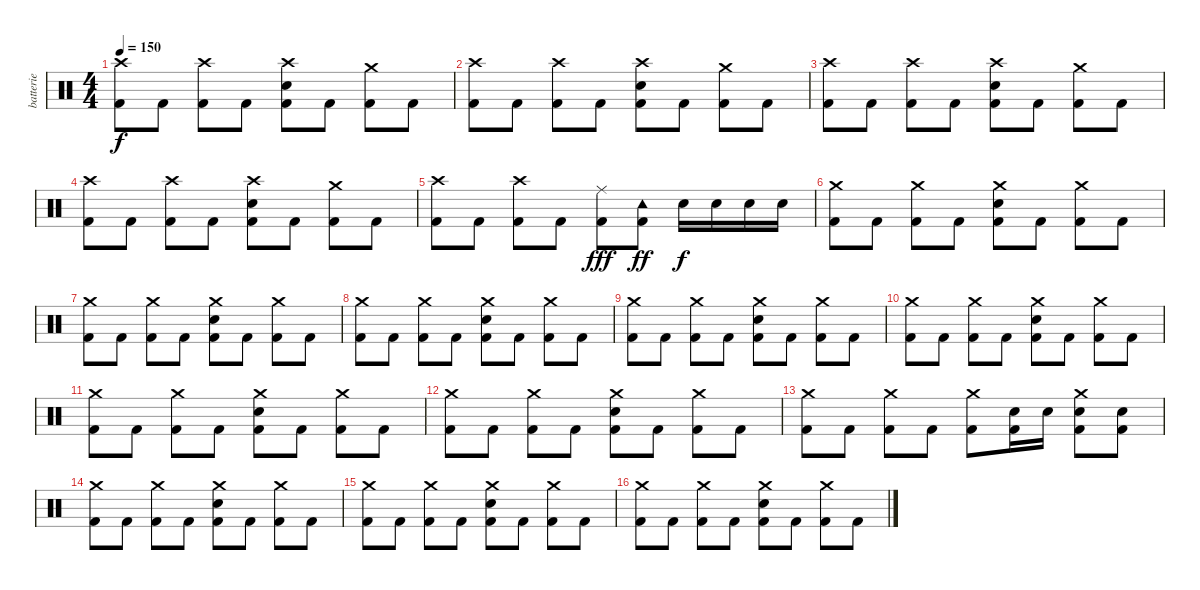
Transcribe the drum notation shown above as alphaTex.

\track ("batterie" "batterie") {instrument percussion}
\staff {score}
\articulation defaults
\ts (4 4)
\tempo 150
\clef neutral
\ks c
("Crash high (hit)" "Kick (hit) 2").8{dy f} "Kick (hit) 2".8 ("Crash high (hit)" "Kick (hit) 2").8 "Kick (hit) 2".8 ("Crash high (hit)" "Electric Snare (hit)" "Kick (hit) 2").8 "Kick (hit) 2".8 ("Crash medium (hit)" "Kick (hit) 2").8 "Kick (hit) 2".8 |
("Crash high (hit)" "Kick (hit) 2").8 "Kick (hit) 2".8 ("Crash high (hit)" "Kick (hit) 2").8 "Kick (hit) 2".8 ("Crash high (hit)" "Electric Snare (hit)" "Kick (hit) 2").8 "Kick (hit) 2".8 ("Crash medium (hit)" "Kick (hit) 2").8 "Kick (hit) 2".8 |
("Crash high (hit)" "Kick (hit) 2").8 "Kick (hit) 2".8 ("Crash high (hit)" "Kick (hit) 2").8 "Kick (hit) 2".8 ("Crash high (hit)" "Electric Snare (hit)" "Kick (hit) 2").8 "Kick (hit) 2".8 ("Crash medium (hit)" "Kick (hit) 2").8 "Kick (hit) 2".8 |
("Crash high (hit)" "Kick (hit) 2").8 "Kick (hit) 2".8 ("Crash high (hit)" "Kick (hit) 2").8 "Kick (hit) 2".8 ("Crash high (hit)" "Electric Snare (hit)" "Kick (hit) 2").8 "Kick (hit) 2".8 ("Crash medium (hit)" "Kick (hit) 2").8 "Kick (hit) 2".8 |
("Crash high (hit)" "Kick (hit) 2").8 "Kick (hit) 2".8 ("Crash high (hit)" "Kick (hit) 2").8 "Kick (hit) 2".8 ("Ride (middle)" "Kick (hit) 2").8{dy fff} ("Tambourine (hit)" "Kick (hit) 2").8{dy ff} "Electric Snare (hit)".16{dy f} "Electric Snare (hit)".16 "Electric Snare (hit)".16 "Electric Snare (hit)".16 |
("Crash medium (hit)" "Kick (hit) 2").8 "Kick (hit) 2".8 ("Crash medium (hit)" "Kick (hit) 2").8 "Kick (hit) 2".8 ("Crash medium (hit)" "Electric Snare (hit)" "Kick (hit) 2").8 "Kick (hit) 2".8 ("Crash medium (hit)" "Kick (hit) 2").8 "Kick (hit) 2".8 |
("Crash medium (hit)" "Kick (hit) 2").8 "Kick (hit) 2".8 ("Crash medium (hit)" "Kick (hit) 2").8 "Kick (hit) 2".8 ("Crash medium (hit)" "Electric Snare (hit)" "Kick (hit) 2").8 "Kick (hit) 2".8 ("Crash medium (hit)" "Kick (hit) 2").8 "Kick (hit) 2".8 |
("Crash medium (hit)" "Kick (hit) 2").8 "Kick (hit) 2".8 ("Crash medium (hit)" "Kick (hit) 2").8 "Kick (hit) 2".8 ("Crash medium (hit)" "Electric Snare (hit)" "Kick (hit) 2").8 "Kick (hit) 2".8 ("Crash medium (hit)" "Kick (hit) 2").8 "Kick (hit) 2".8 |
("Crash medium (hit)" "Kick (hit) 2").8 "Kick (hit) 2".8 ("Crash medium (hit)" "Kick (hit) 2").8 "Kick (hit) 2".8 ("Crash medium (hit)" "Electric Snare (hit)" "Kick (hit) 2").8 "Kick (hit) 2".8 ("Crash medium (hit)" "Kick (hit) 2").8 "Kick (hit) 2".8 |
("Crash medium (hit)" "Kick (hit) 2").8 "Kick (hit) 2".8 ("Crash medium (hit)" "Kick (hit) 2").8 "Kick (hit) 2".8 ("Crash medium (hit)" "Electric Snare (hit)" "Kick (hit) 2").8 "Kick (hit) 2".8 ("Crash medium (hit)" "Kick (hit) 2").8 "Kick (hit) 2".8 |
("Crash medium (hit)" "Kick (hit) 2").8 "Kick (hit) 2".8 ("Crash medium (hit)" "Kick (hit) 2").8 "Kick (hit) 2".8 ("Crash medium (hit)" "Electric Snare (hit)" "Kick (hit) 2").8 "Kick (hit) 2".8 ("Crash medium (hit)" "Kick (hit) 2").8 "Kick (hit) 2".8 |
("Crash medium (hit)" "Kick (hit) 2").8 "Kick (hit) 2".8 ("Crash medium (hit)" "Kick (hit) 2").8 "Kick (hit) 2".8 ("Crash medium (hit)" "Electric Snare (hit)" "Kick (hit) 2").8 "Kick (hit) 2".8 ("Crash medium (hit)" "Kick (hit) 2").8 "Kick (hit) 2".8 |
("Crash medium (hit)" "Kick (hit) 2").8 "Kick (hit) 2".8 ("Crash medium (hit)" "Kick (hit) 2").8 "Kick (hit) 2".8 ("Crash medium (hit)" "Kick (hit) 2").8 ("Electric Snare (hit)" "Kick (hit) 2").16 "Electric Snare (hit)".16 ("Crash medium (hit)" "Electric Snare (hit)" "Kick (hit) 2").8 ("Electric Snare (hit)" "Kick (hit) 2").8 |
("Crash medium (hit)" "Kick (hit) 2").8 "Kick (hit) 2".8 ("Crash medium (hit)" "Kick (hit) 2").8 "Kick (hit) 2".8 ("Crash medium (hit)" "Electric Snare (hit)" "Kick (hit) 2").8 "Kick (hit) 2".8 ("Crash medium (hit)" "Kick (hit) 2").8 "Kick (hit) 2".8 |
("Crash medium (hit)" "Kick (hit) 2").8 "Kick (hit) 2".8 ("Crash medium (hit)" "Kick (hit) 2").8 "Kick (hit) 2".8 ("Crash medium (hit)" "Electric Snare (hit)" "Kick (hit) 2").8 "Kick (hit) 2".8 ("Crash medium (hit)" "Kick (hit) 2").8 "Kick (hit) 2".8 |
("Crash medium (hit)" "Kick (hit) 2").8 "Kick (hit) 2".8 ("Crash medium (hit)" "Kick (hit) 2").8 "Kick (hit) 2".8 ("Crash medium (hit)" "Electric Snare (hit)" "Kick (hit) 2").8 "Kick (hit) 2".8 ("Crash medium (hit)" "Kick (hit) 2").8 "Kick (hit) 2".8
